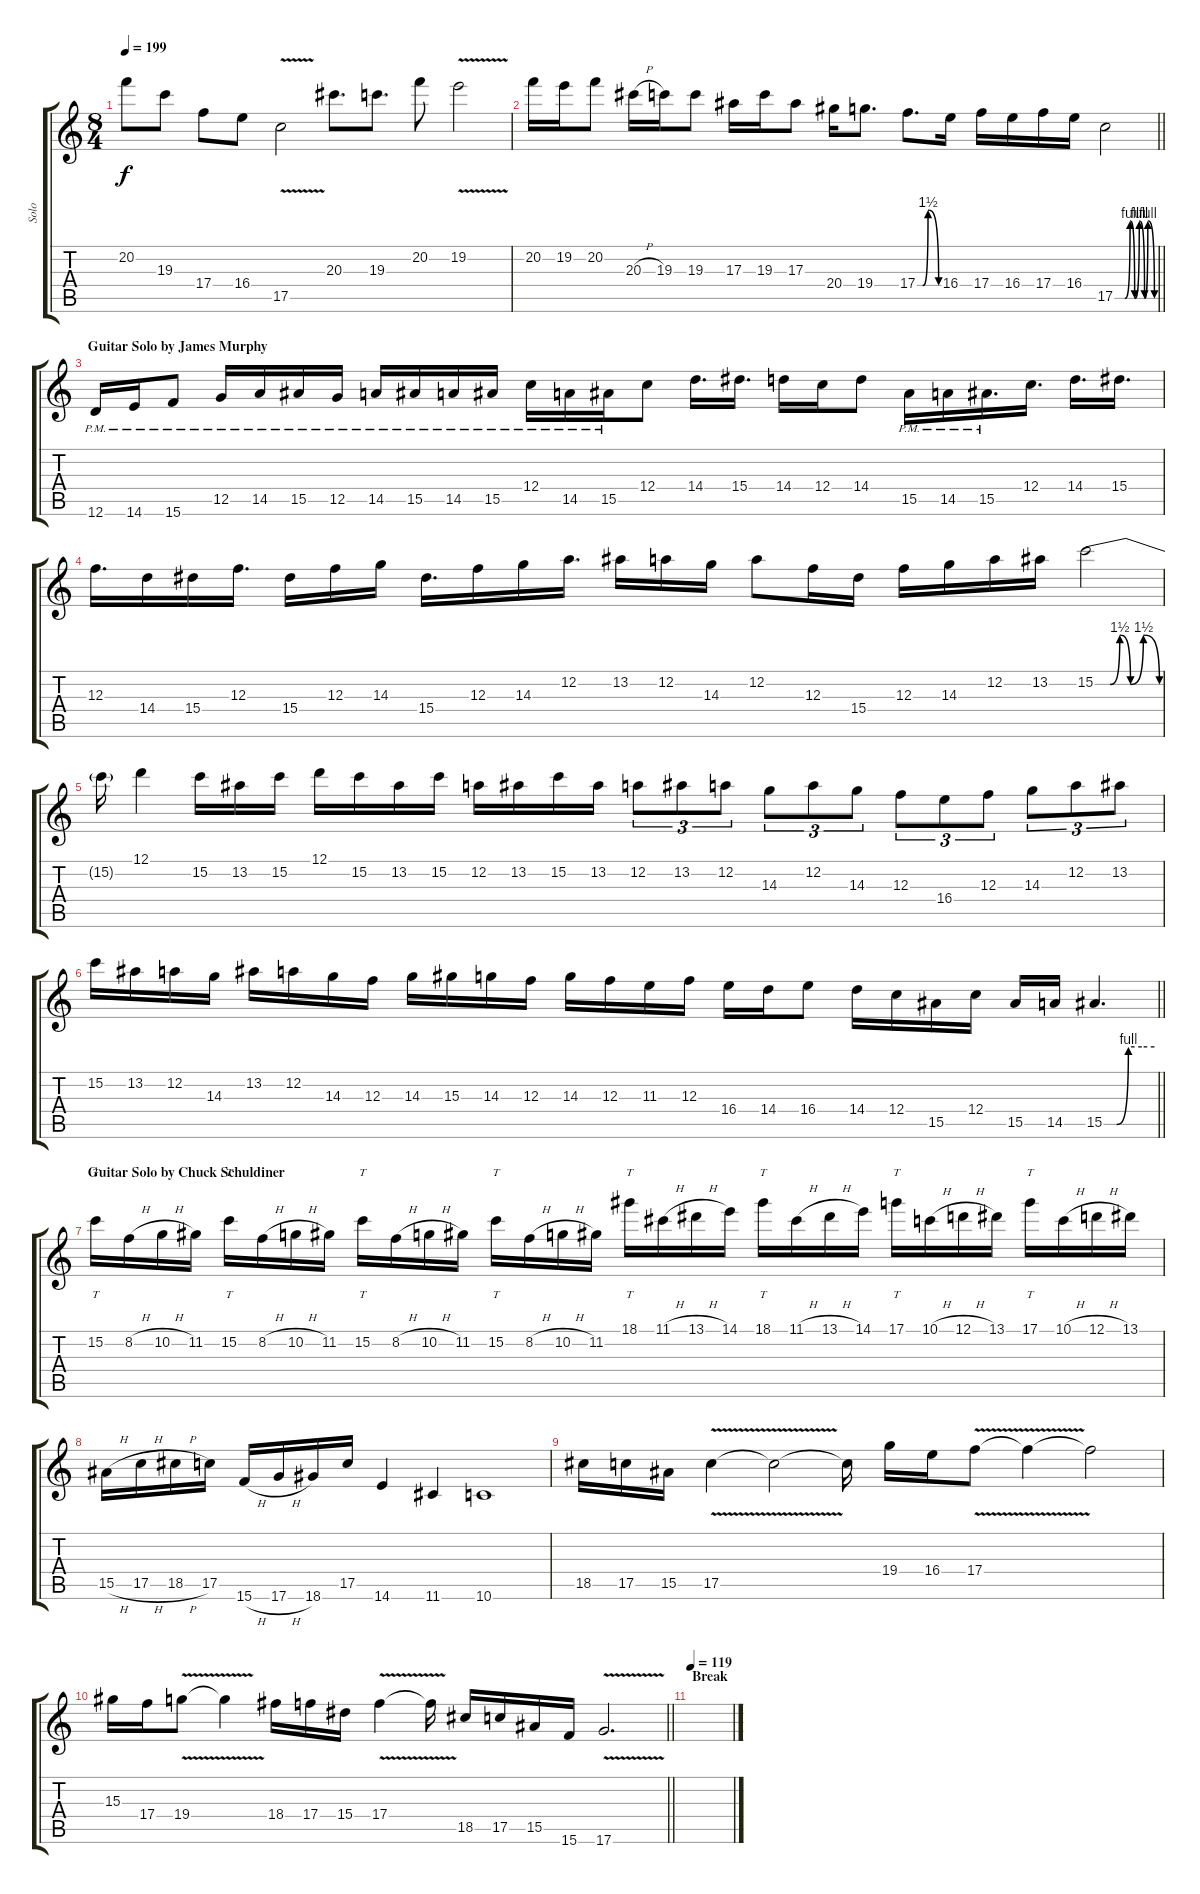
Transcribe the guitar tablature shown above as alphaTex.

\track ("Solo" "Solo") {instrument distortionguitar}
\staff {score tabs}
\tuning (D4 A3 F3 C3 G2 D2) {hide}
\ts (8 4)
\tempo 199
\clef g2
\ks c
20.2.8{dy f} 19.3.8 17.4.8 16.4.8 17.5{v}.2 20.3.8{d} 19.3.8{d} 20.2.8 19.2{v}.2 |
\barLineRight lightlight
20.2.16 19.2.16 20.2.8 20.3{h}.16 19.3.16 19.3.8 17.3.16 19.3.16 17.3.8 20.4.16 19.4.8{d} 17.4{be (custom 0 0 15 0 30 6 60 0)}.8{d} 16.4.16 17.4.16 16.4.16 17.4.16 16.4.16 17.5{be (custom 0 0 15 0 23 4 30 0 37 4 45 0 50 4 60 0)}.2 |
\section ("" "Guitar Solo by James Murphy")
12.6{pm}.16 14.6{pm}.16 15.6{pm}.8 12.5{pm}.16 14.5{pm}.16 15.5{pm}.16 12.5{pm}.16 14.5{pm}.16 15.5{pm}.16 14.5{pm}.16 15.5{pm}.16 12.4{pm}.16 14.5{pm}.16 15.5{pm}.16 12.4.8 14.4.16{d} 15.4.16{d} 14.4.16 12.4.16 14.4.8 15.5{pm}.16 14.5{pm}.16 15.5{pm}.16{d} 12.4.16{d} 14.4.16{d} 15.4.16{d} |
12.3.16{d} 14.4.16 15.4.16 12.3.16{d} 15.4.16 12.3.16 14.3.16 15.4.16{d} 12.3.16 14.3.16 12.2.16{d} 13.2.16 12.2.16 14.3.16 12.2.8 12.3.16 15.4.16 12.3.16 14.3.16 12.2.16 13.2.16 15.2{be (custom 0 0 14 0 23 6 33 0 45 6 60 0)}.2 |
15.2{t}.16 12.1.4 15.2.16 13.2.16 15.2.16 12.1.16 15.2.16 13.2.16 15.2.16 12.2.16 13.2.16 15.2.16 13.2.16 12.2.8{tu (3 2)} 13.2.8{tu (3 2)} 12.2.8{tu (3 2)} 14.3.8{tu (3 2)} 12.2.8{tu (3 2)} 14.3.8{tu (3 2)} 12.3.8{tu (3 2)} 16.4.8{tu (3 2)} 12.3.8{tu (3 2)} 14.3.8{tu (3 2)} 12.2.8{tu (3 2)} 13.2.8{tu (3 2)} |
\barLineRight lightlight
15.2.16 13.2.16 12.2.16 14.3.16 13.2.16 12.2.16 14.3.16 12.3.16 14.3.16 15.3.16 14.3.16 12.3.16 14.3.16 12.3.16 11.3.16 12.3.16 16.4.16 14.4.16 16.4.8 14.4.16 12.4.16 15.5.16 12.4.16 15.5.16 14.5.16 15.5{be (custom 0 0 15 0 29 4 45 4 60 4)}.4{d} |
\section ("" "Guitar Solo by Chuck Schuldiner")
15.2.16{tt} 8.2{h}.16 10.2{h}.16 11.2.16 15.2.16{tt} 8.2{h}.16 10.2{h}.16 11.2.16 15.2.16{tt} 8.2{h}.16 10.2{h}.16 11.2.16 15.2.16{tt} 8.2{h}.16 10.2{h}.16 11.2.16 18.1.16{tt} 11.1{h}.16 13.1{h}.16 14.1.16 18.1.16{tt} 11.1{h}.16 13.1{h}.16 14.1.16 17.1.16{tt} 10.1{h}.16 12.1{h}.16 13.1.16 17.1.16{tt} 10.1{h}.16 12.1{h}.16 13.1.16 |
15.5{h}.16 17.5{h}.16 18.5{h}.16 17.5.16 15.6{h}.16 17.6{h}.16 18.6.16 17.5.16 14.6.4 11.6.4 10.6.1 |
18.5.16 17.5.16 15.5.16 17.5{v}.4 17.5{t}.2 17.5{t}.16 19.4.16 16.4.16 17.4{v}.8 17.4{t}.4 17.4{t}.2 |
\barLineRight lightlight
15.3.16 17.4.16 19.4{v}.8 19.4{t}.4 18.4.16 17.4.16 15.4.16 17.4{v}.4 17.4{t}.16 18.5.16 17.5.16 15.5.16 15.6.16 17.6{v}.2{d} |
\section ("" "Break")
\tempo 119
